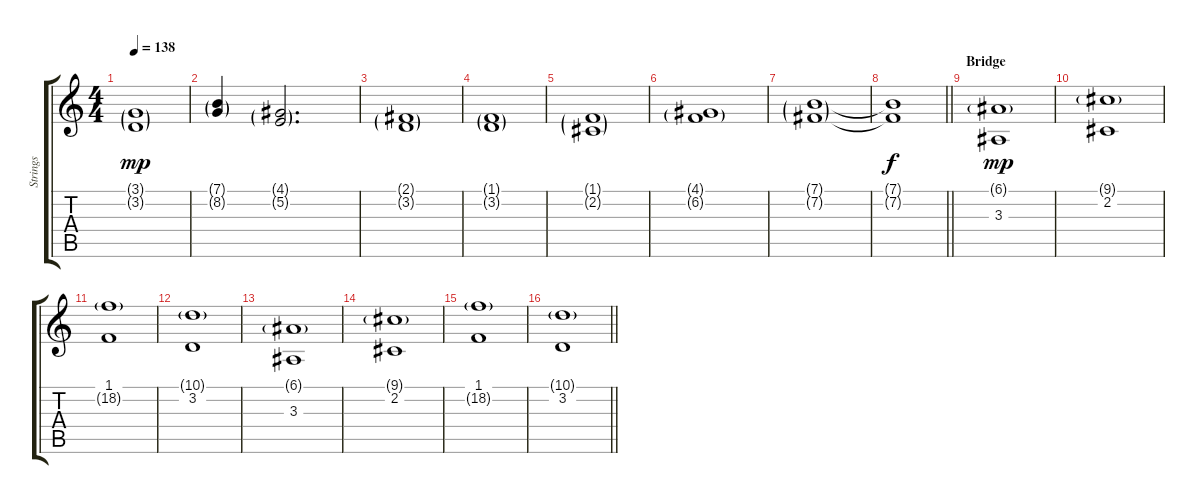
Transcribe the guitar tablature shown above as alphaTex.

\track ("Strings" "Strings") {instrument stringensemble1}
\staff {score tabs}
\tuning (E4 B3 G3 D3 A2 E2) {hide}
\ts (4 4)
\tempo 138
\clef g2
\ks c
(3.1{g} 3.2{g}).1{dy mp} |
(7.1{g} 8.2{g}).4 (4.1{g} 5.2{g}).2{d} |
(2.1{g} 3.2{g}).1 |
(1.1{g} 3.2{g}).1 |
(1.1{g} 2.2{g}).1 |
(4.1{g} 6.2{g}).1 |
(7.1{g} 7.2{g}).1 |
\barLineRight lightlight
(7.1{t} 7.2{t}).1{dy f} |
\section ("" "Bridge ")
(6.1{g} 3.3).1{dy mp} |
(9.1{g} 2.2).1 |
(1.1 18.2{g}).1 |
(10.1{g} 3.2).1 |
(6.1{g} 3.3).1 |
(9.1{g} 2.2).1 |
(1.1 18.2{g}).1 |
\barLineRight lightlight
(10.1{g} 3.2).1
